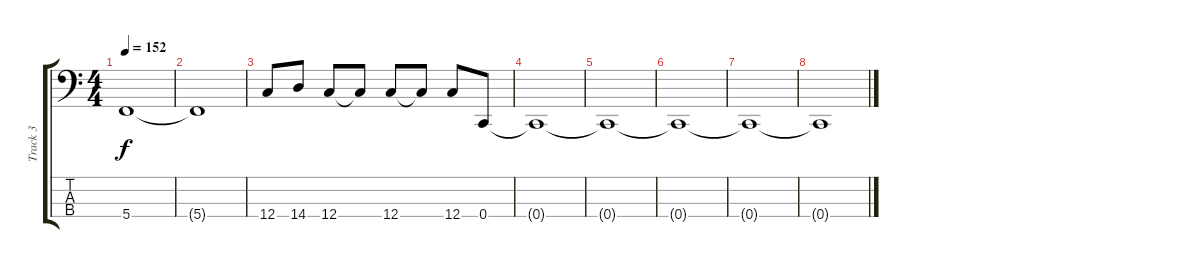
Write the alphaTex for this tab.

\track ("Track 3" "Track 3") {instrument electricbassfinger}
\staff {score tabs}
\tuning (F2 C2 G1 C1) {hide}
\ts (4 4)
\tempo 152
\clef f4
\ks c
5.4.1{dy f} |
5.4{t}.1 |
12.4.8 14.4.8 12.4.8 12.4{t}.8 12.4.8 12.4{t}.8 12.4.8 0.4.8 |
0.4{t}.1 |
0.4{t}.1 |
0.4{t}.1 |
0.4{t}.1 |
0.4{t}.1
